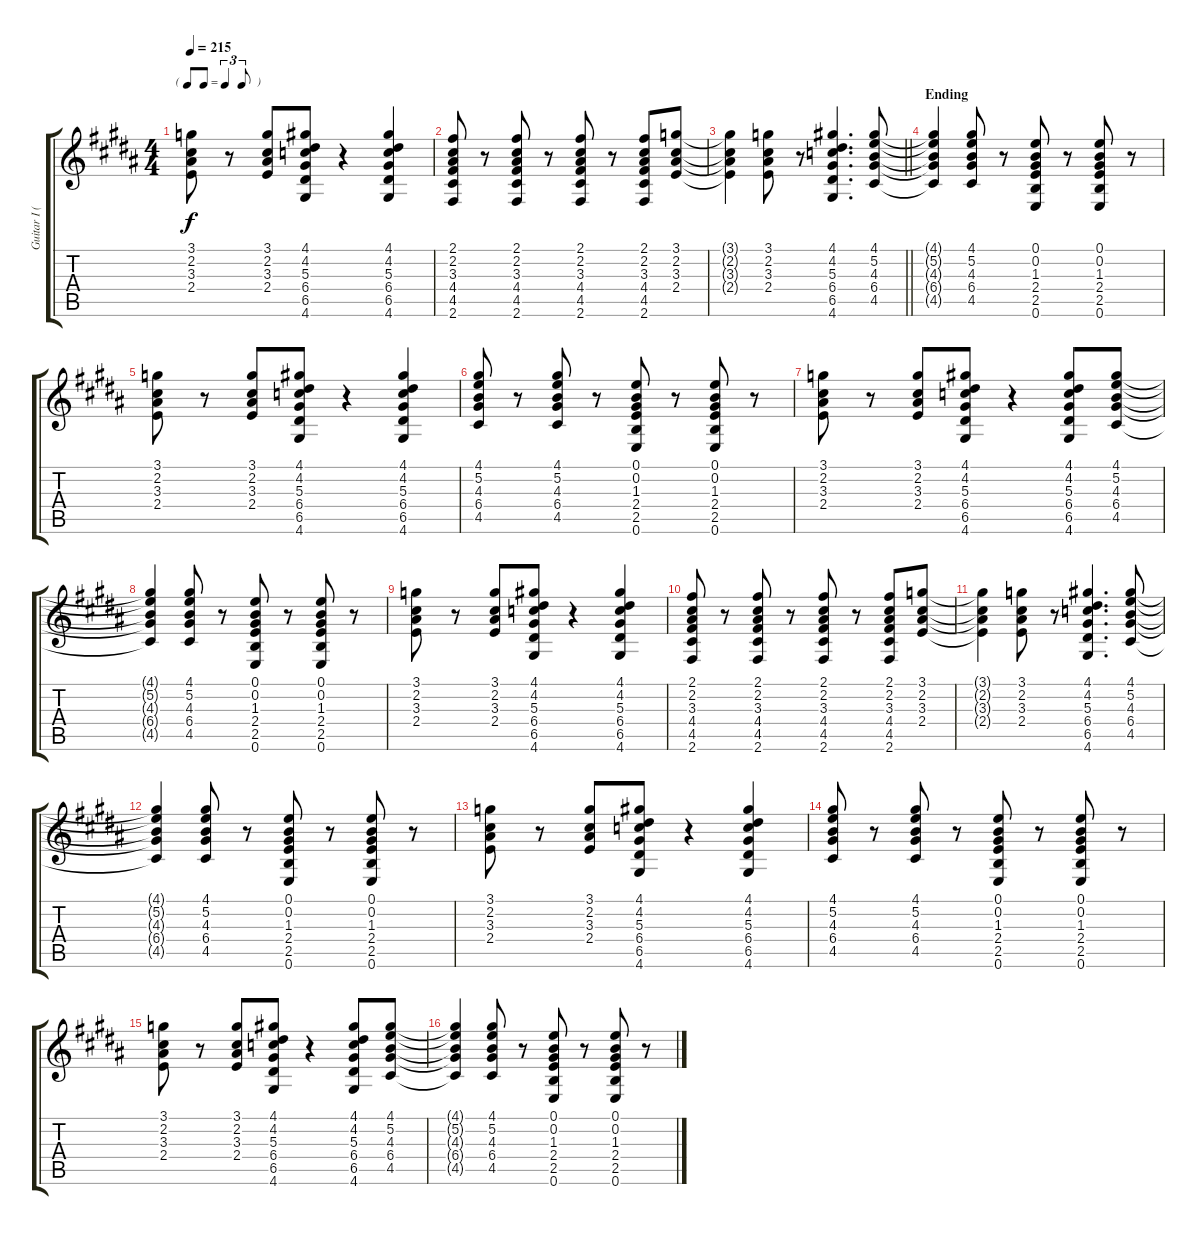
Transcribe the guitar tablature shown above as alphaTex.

\track ("Guitar I (Hirasawa Yui)" "Guitar I (") {instrument acousticguitarsteel}
\staff {score tabs}
\tuning (E4 B3 G3 D3 A2 E2) {hide}
\ts (4 4)
\tf triplet8th
\tempo 215
\clef g2
\ks b
(3.1 2.2 3.3 2.4).8{dy f} r.8 (3.1 2.2 3.3 2.4).8 (4.1 4.2 5.3 6.4 6.5 4.6).8 r.4 (4.1 4.2 5.3 6.4 6.5 4.6).4 |
(2.1 2.2 3.3 4.4 4.5 2.6).8 r.8 (2.1 2.2 3.3 4.4 4.5 2.6).8 r.8 (2.1 2.2 3.3 4.4 4.5 2.6).8 r.8 (2.1 2.2 3.3 4.4 4.5 2.6).8 (3.1 2.2 3.3 2.4).8 |
\barLineRight lightlight
(3.1{t} 2.2{t} 3.3{t} 2.4{t}).4 (3.1 2.2 3.3 2.4).8 r.8 (4.1 4.2 5.3 6.4 6.5 4.6).4{d} (4.1 5.2 4.3 6.4 4.5).8 |
\section ("" "Ending")
(4.1{t} 5.2{t} 4.3{t} 6.4{t} 4.5{t}).4 (4.1 5.2 4.3 6.4 4.5).8 r.8 (0.1 0.2 1.3 2.4 2.5 0.6).8 r.8 (0.1 0.2 1.3 2.4 2.5 0.6).8 r.8 |
(3.1 2.2 3.3 2.4).8 r.8 (3.1 2.2 3.3 2.4).8 (4.1 4.2 5.3 6.4 6.5 4.6).8 r.4 (4.1 4.2 5.3 6.4 6.5 4.6).4 |
(4.1 5.2 4.3 6.4 4.5).8 r.8 (4.1 5.2 4.3 6.4 4.5).8 r.8 (0.1 0.2 1.3 2.4 2.5 0.6).8 r.8 (0.1 0.2 1.3 2.4 2.5 0.6).8 r.8 |
(3.1 2.2 3.3 2.4).8 r.8 (3.1 2.2 3.3 2.4).8 (4.1 4.2 5.3 6.4 6.5 4.6).8 r.4 (4.1 4.2 5.3 6.4 6.5 4.6).8 (4.1 5.2 4.3 6.4 4.5).8 |
(4.1{t} 5.2{t} 4.3{t} 6.4{t} 4.5{t}).4 (4.1 5.2 4.3 6.4 4.5).8 r.8 (0.1 0.2 1.3 2.4 2.5 0.6).8 r.8 (0.1 0.2 1.3 2.4 2.5 0.6).8 r.8 |
(3.1 2.2 3.3 2.4).8 r.8 (3.1 2.2 3.3 2.4).8 (4.1 4.2 5.3 6.4 6.5 4.6).8 r.4 (4.1 4.2 5.3 6.4 6.5 4.6).4 |
(2.1 2.2 3.3 4.4 4.5 2.6).8 r.8 (2.1 2.2 3.3 4.4 4.5 2.6).8 r.8 (2.1 2.2 3.3 4.4 4.5 2.6).8 r.8 (2.1 2.2 3.3 4.4 4.5 2.6).8 (3.1 2.2 3.3 2.4).8 |
(3.1{t} 2.2{t} 3.3{t} 2.4{t}).4 (3.1 2.2 3.3 2.4).8 r.8 (4.1 4.2 5.3 6.4 6.5 4.6).4{d} (4.1 5.2 4.3 6.4 4.5).8 |
(4.1{t} 5.2{t} 4.3{t} 6.4{t} 4.5{t}).4 (4.1 5.2 4.3 6.4 4.5).8 r.8 (0.1 0.2 1.3 2.4 2.5 0.6).8 r.8 (0.1 0.2 1.3 2.4 2.5 0.6).8 r.8 |
(3.1 2.2 3.3 2.4).8 r.8 (3.1 2.2 3.3 2.4).8 (4.1 4.2 5.3 6.4 6.5 4.6).8 r.4 (4.1 4.2 5.3 6.4 6.5 4.6).4 |
(4.1 5.2 4.3 6.4 4.5).8 r.8 (4.1 5.2 4.3 6.4 4.5).8 r.8 (0.1 0.2 1.3 2.4 2.5 0.6).8 r.8 (0.1 0.2 1.3 2.4 2.5 0.6).8 r.8 |
(3.1 2.2 3.3 2.4).8 r.8 (3.1 2.2 3.3 2.4).8 (4.1 4.2 5.3 6.4 6.5 4.6).8 r.4 (4.1 4.2 5.3 6.4 6.5 4.6).8 (4.1 5.2 4.3 6.4 4.5).8 |
(4.1{t} 5.2{t} 4.3{t} 6.4{t} 4.5{t}).4 (4.1 5.2 4.3 6.4 4.5).8 r.8 (0.1 0.2 1.3 2.4 2.5 0.6).8 r.8 (0.1 0.2 1.3 2.4 2.5 0.6).8 r.8
